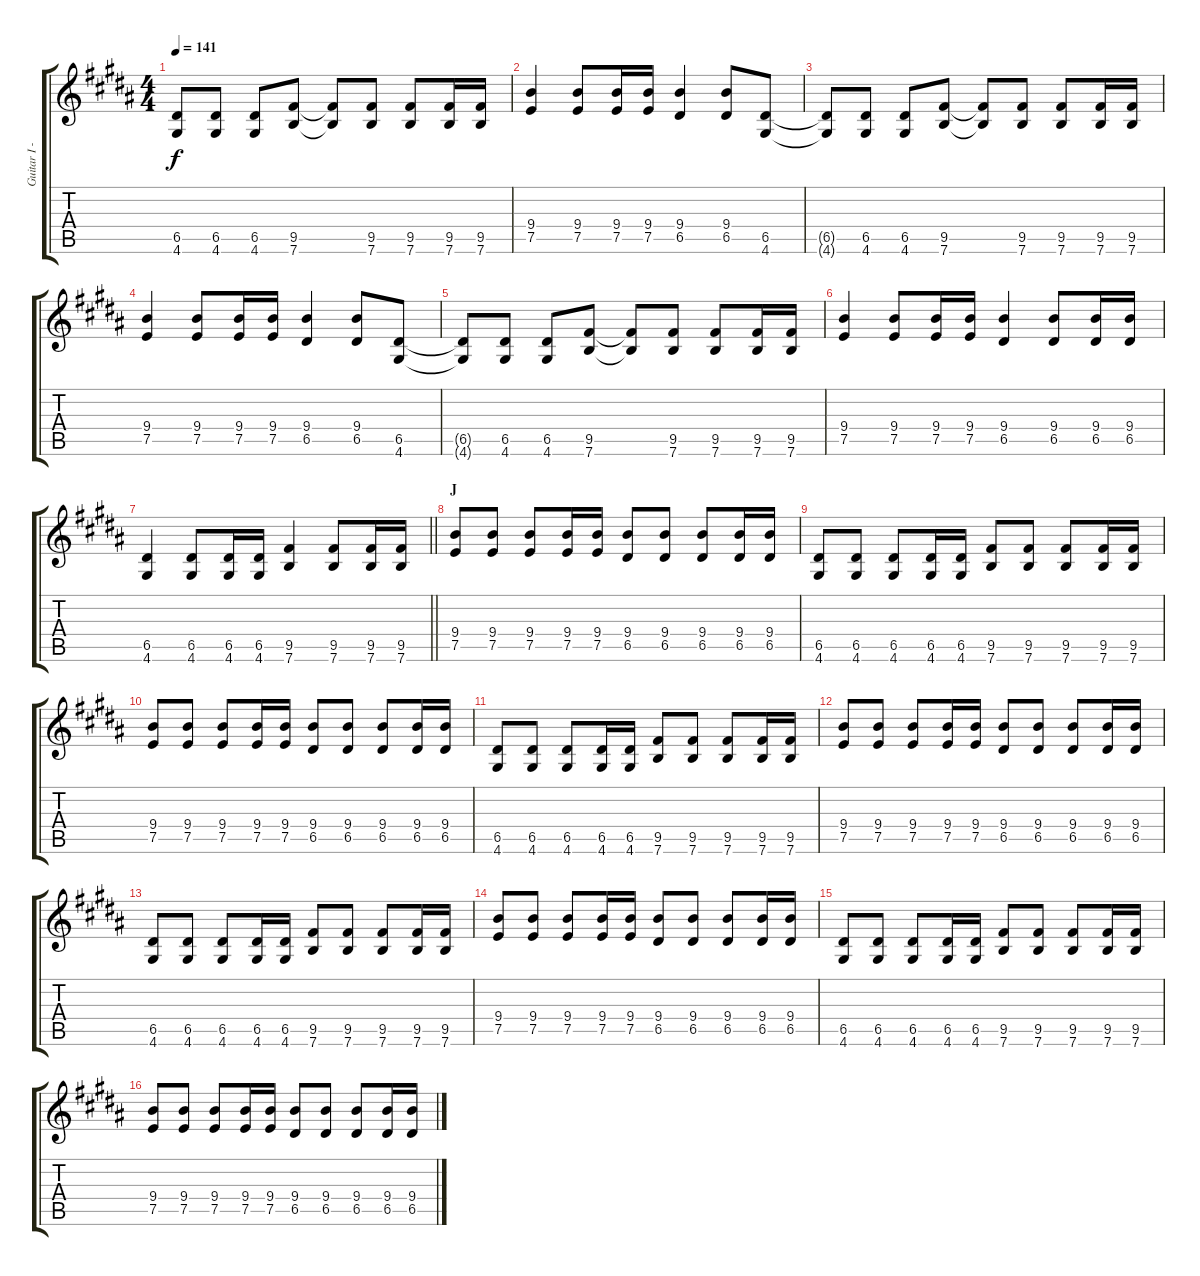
\track ("Guitar I - Gotoh" "Guitar I -") {instrument electricguitarjazz}
\staff {score tabs}
\tuning (E4 B3 G3 D3 A2 E2) {hide}
\ts (4 4)
\tempo 141
\clef g2
\ks b
(6.5{t} 4.6{t}).8{dy f} (6.5 4.6).8 (6.5 4.6).8 (9.5 7.6).8 (9.5{t} 7.6{t}).8 (9.5 7.6).8 (9.5 7.6).8 (9.5 7.6).16 (9.5 7.6).16 |
(9.4 7.5).4 (9.4 7.5).8 (9.4 7.5).16 (9.4 7.5).16 (9.4 6.5).4 (9.4 6.5).8 (6.5 4.6).8 |
(6.5{t} 4.6{t}).8 (6.5 4.6).8 (6.5 4.6).8 (9.5 7.6).8 (9.5{t} 7.6{t}).8 (9.5 7.6).8 (9.5 7.6).8 (9.5 7.6).16 (9.5 7.6).16 |
(9.4 7.5).4 (9.4 7.5).8 (9.4 7.5).16 (9.4 7.5).16 (9.4 6.5).4 (9.4 6.5).8 (6.5 4.6).8 |
(6.5{t} 4.6{t}).8 (6.5 4.6).8 (6.5 4.6).8 (9.5 7.6).8 (9.5{t} 7.6{t}).8 (9.5 7.6).8 (9.5 7.6).8 (9.5 7.6).16 (9.5 7.6).16 |
(9.4 7.5).4 (9.4 7.5).8 (9.4 7.5).16 (9.4 7.5).16 (9.4 6.5).4 (9.4 6.5).8 (9.4 6.5).16 (9.4 6.5).16 |
\barLineRight lightlight
(6.5 4.6).4 (6.5 4.6).8 (6.5 4.6).16 (6.5 4.6).16 (9.5 7.6).4 (9.5 7.6).8 (9.5 7.6).16 (9.5 7.6).16 |
\section ("" "J")
(9.4 7.5).8 (9.4 7.5).8 (9.4 7.5).8 (9.4 7.5).16 (9.4 7.5).16 (9.4 6.5).8 (9.4 6.5).8 (9.4 6.5).8 (9.4 6.5).16 (9.4 6.5).16 |
(6.5 4.6).8 (6.5 4.6).8 (6.5 4.6).8 (6.5 4.6).16 (6.5 4.6).16 (9.5 7.6).8 (9.5 7.6).8 (9.5 7.6).8 (9.5 7.6).16 (9.5 7.6).16 |
(9.4 7.5).8 (9.4 7.5).8 (9.4 7.5).8 (9.4 7.5).16 (9.4 7.5).16 (9.4 6.5).8 (9.4 6.5).8 (9.4 6.5).8 (9.4 6.5).16 (9.4 6.5).16 |
(6.5 4.6).8 (6.5 4.6).8 (6.5 4.6).8 (6.5 4.6).16 (6.5 4.6).16 (9.5 7.6).8 (9.5 7.6).8 (9.5 7.6).8 (9.5 7.6).16 (9.5 7.6).16 |
(9.4 7.5).8 (9.4 7.5).8 (9.4 7.5).8 (9.4 7.5).16 (9.4 7.5).16 (9.4 6.5).8 (9.4 6.5).8 (9.4 6.5).8 (9.4 6.5).16 (9.4 6.5).16 |
(6.5 4.6).8 (6.5 4.6).8 (6.5 4.6).8 (6.5 4.6).16 (6.5 4.6).16 (9.5 7.6).8 (9.5 7.6).8 (9.5 7.6).8 (9.5 7.6).16 (9.5 7.6).16 |
(9.4 7.5).8 (9.4 7.5).8 (9.4 7.5).8 (9.4 7.5).16 (9.4 7.5).16 (9.4 6.5).8 (9.4 6.5).8 (9.4 6.5).8 (9.4 6.5).16 (9.4 6.5).16 |
(6.5 4.6).8 (6.5 4.6).8 (6.5 4.6).8 (6.5 4.6).16 (6.5 4.6).16 (9.5 7.6).8 (9.5 7.6).8 (9.5 7.6).8 (9.5 7.6).16 (9.5 7.6).16 |
(9.4 7.5).8 (9.4 7.5).8 (9.4 7.5).8 (9.4 7.5).16 (9.4 7.5).16 (9.4 6.5).8 (9.4 6.5).8 (9.4 6.5).8 (9.4 6.5).16 (9.4 6.5).16
